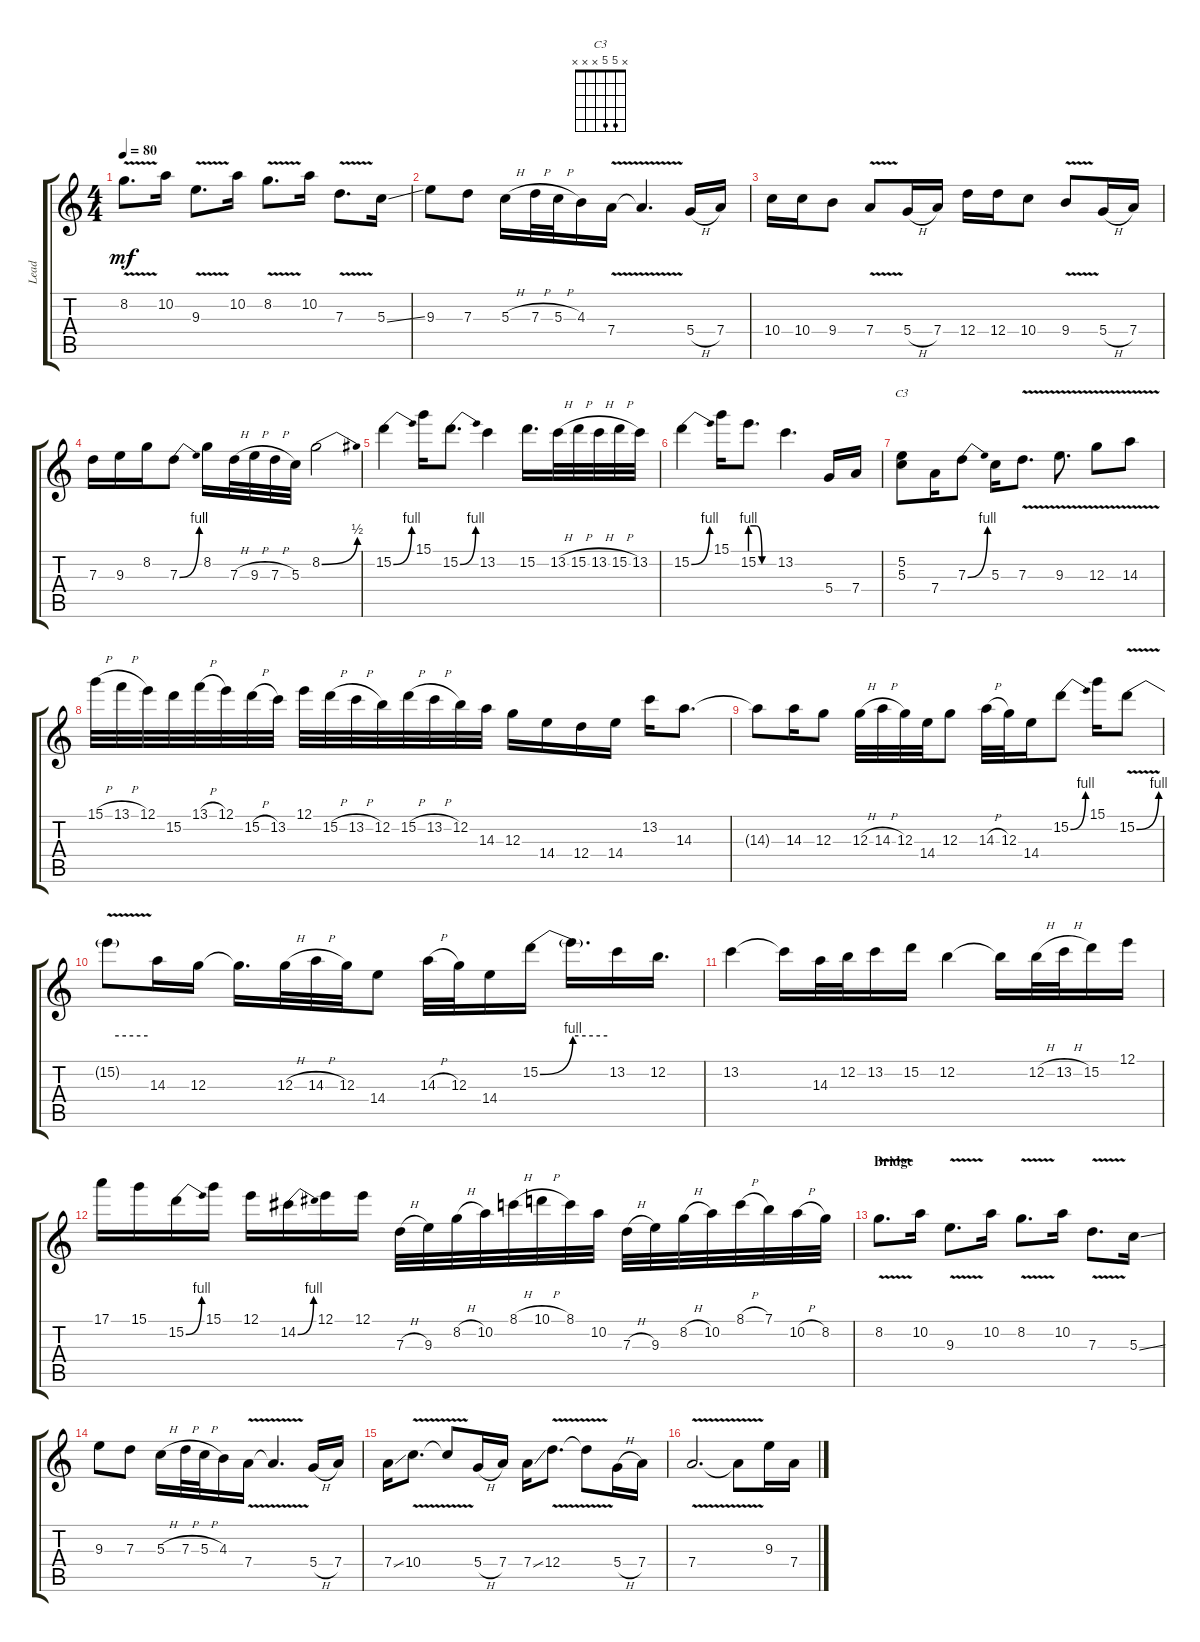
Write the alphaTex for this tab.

\track ("Lead" "Lead") {instrument overdrivenguitar}
\staff {score tabs}
\tuning (E4 B3 G3 D3 A2 E2) {hide}
\chord ("C3" x 5 5 x x x)
\ts (4 4)
\tempo 80
\clef g2
\ks c
8.2{v}.8{d dy mf} 10.2.16 9.3{v}.8{d} 10.2.16 8.2{v}.8{d} 10.2.16 7.3{v}.8{d} 5.3{ss}.16 |
9.3.8 7.3.8 5.3{h}.16 7.3{h}.32 5.3{h}.32 4.3.16 7.4{v}.16 7.4{v t}.4{d} 5.4{h}.16 7.4.16 |
10.4.16 10.4.16 9.4.8 7.4{v}.8 5.4{h}.16 7.4.16 12.4.16 12.4.16 10.4.8 9.4{v}.8 5.4{h}.16 7.4.16 |
7.3.16 9.3.16 8.2.16 7.3{be (bend 0 0 60 4)}.8 8.2.16 7.3{h}.32 9.3{h}.32 7.3{h}.32 5.3.32 8.2{be (bend 0 0 60 2)}.2 |
15.2{be (bend 0 0 60 4)}.4 15.1.16 15.2{be (bend 0 0 60 4)}.8{d} 13.2.4 15.2.16{d} 13.2{h}.32 15.2{h}.32 13.2{h}.32 15.2{h}.32 13.2.32 |
15.2{be (bend 0 0 60 4)}.4 15.1.16 15.2{be (custom 0 4 15 4 30 0 60 0)}.8{d} 13.2.4{d} 5.4.16 7.4.16 |
(5.2 5.3).8{ch "C3"} 7.4.16 7.3{be (bend 0 0 60 4)}.8 5.3.16 7.3{v}.8{d} 9.3{v}.8{d} 12.3{v}.8 14.3{v}.8 |
15.1{h}.32 13.1{h}.32 12.1.32 15.2.32 13.1{h}.32 12.1.32 15.2{h}.32 13.2.32 12.1.32 15.2{h}.32 13.2{h}.32 12.2.32 15.2{h}.32 13.2{h}.32 12.2.32 14.3.32 12.3.16 14.4.16 12.4.16 14.4.16 13.2.16 14.3.8{d} |
14.3{t}.8 14.3.16 12.3.8 12.3{h}.32 14.3{h}.32 12.3.32 14.4.32 12.3.8 14.3{h}.32 12.3.32 14.4.16 15.2{be (bend 0 0 60 4)}.8 15.1.16 15.2{be (bend 0 0 60 4) v}.8 |
15.2{be (hold 0 4 60 4) t}.8 14.3.16 12.3.16 12.3{t}.16{d} 12.3{h}.32 14.3{h}.32 12.3.32 14.4.8 14.3{h}.32 12.3.32 14.4.16 15.2{be (bend 0 0 60 4)}.16 15.2{be (hold 0 4 60 4) t}.16{d} 13.2.16 12.2.16{d} |
13.2.4 13.2{t}.16 14.3.32 12.2.32 13.2.16 15.2.16 12.2.4 12.2{t}.16 12.2{h}.32 13.2{h}.32 15.2.16 12.1.16 |
17.1.16 15.1.16 15.2{be (bend 0 0 60 4)}.16 15.1.16 12.1.16 14.2{be (bend 0 0 60 4)}.16 12.1.16 12.1.16 7.3{h}.32 9.3.32 8.2{h}.32 10.2.32 8.1{h}.32 10.1{h}.32 8.1.32 10.2.32 7.3{h}.32 9.3.32 8.2{h}.32 10.2.32 8.1{h}.32 7.1.32 10.2{h}.32 8.2.32 |
\section ("" "Bridge")
8.2{v}.8{d} 10.2.16 9.3{v}.8{d} 10.2.16 8.2{v}.8{d} 10.2.16 7.3{v}.8{d} 5.3{ss}.16 |
9.3.8 7.3.8 5.3{h}.16 7.3{h}.32 5.3{h}.32 4.3.16 7.4{v}.16 7.4{v t}.4{d} 5.4{h}.16 7.4.16 |
7.4{ss}.16 10.4{v}.8{d} 10.4{v t}.8 5.4{h}.16 7.4.16 7.4{ss}.16 12.4{v}.8{d} 12.4{v t}.8 5.4{h}.16 7.4.16 |
7.4{v}.2{d} 7.4{v t}.8 9.3.16 7.4.16
